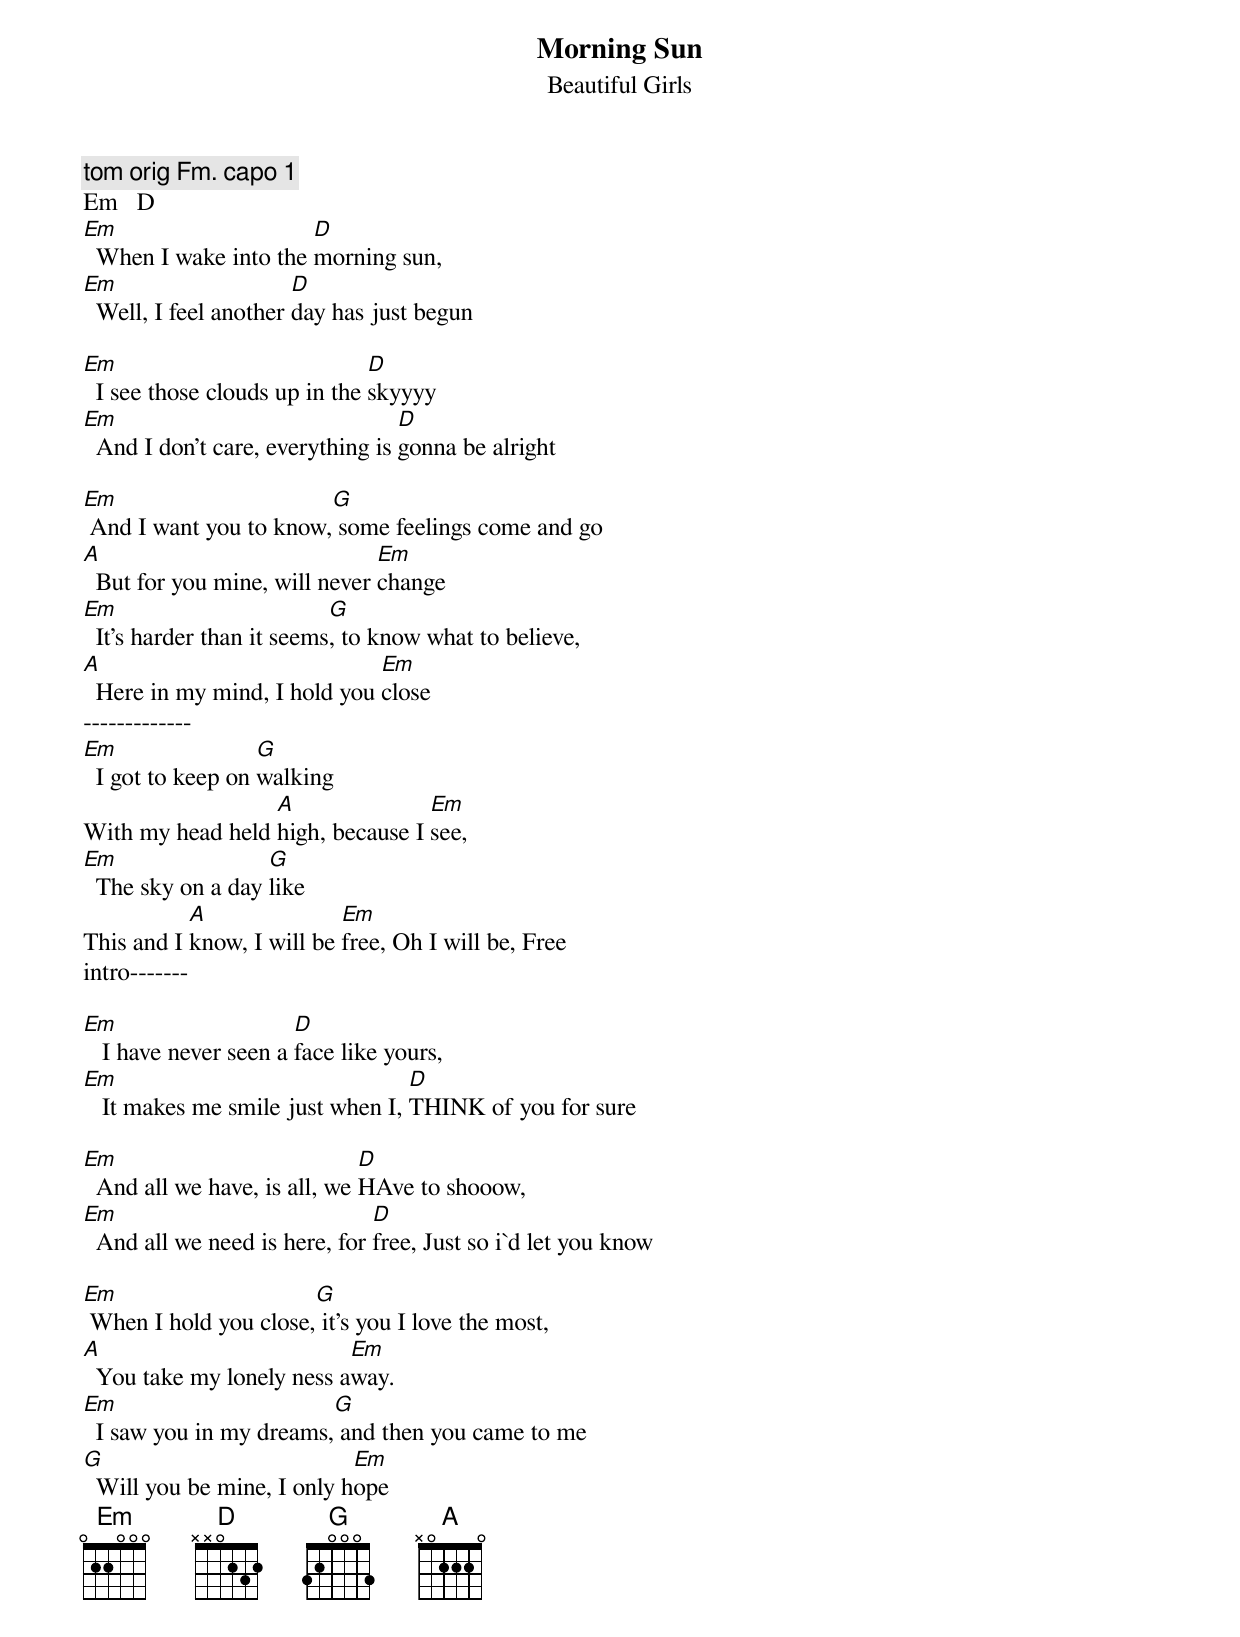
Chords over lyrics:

Morning Sun
Beautiful Girls

tom orig Fm. capo 1
Em   D
Em                     D
  When I wake into the morning sun,
Em                     D
  Well, I feel another day has just begun

Em                             D
  I see those clouds up in the skyyyy
Em                                D
  And I don't care, everything is gonna be alright

Em                      G
 And I want you to know, some feelings come and go
A                              Em
  But for you mine, will never change
Em                         G
  It's harder than it seems, to know what to believe,
A                             Em
  Here in my mind, I hold you close
-------------
Em                 G
  I got to keep on walking
                  A               Em
With my head held high, because I see,
Em                 G
  The sky on a day like
           A               Em
This and I know, I will be free, Oh I will be, Free
intro-------

Em                     D
   I have never seen a face like yours,
Em                                D
   It makes me smile just when I, THINK of you for sure

Em                            D
  And all we have, is all, we HAve to shooow,
Em                             D
  And all we need is here, for free, Just so i`d let you know

Em                     G
 When I hold you close, it's you I love the most,
A                          Em
  You take my lonely ness away.
Em                       G
  I saw you in my dreams, and then you came to me
G                           Em
  Will you be mine, I only hope
